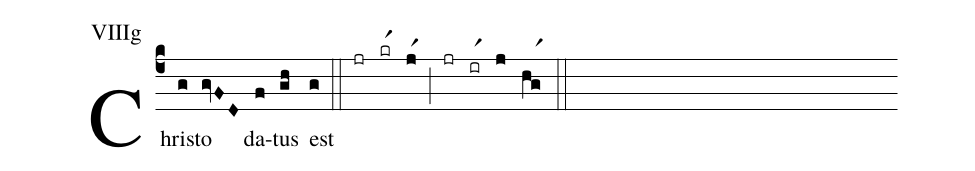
annotation: VIIIg;
%%
(c4)Chri(g)sto(gvFD) da(f)tus(gh) est(g) (::) (jr)(krr1)(jr1)(;)(jr)(irr1)(j)(hgr1)(::)
